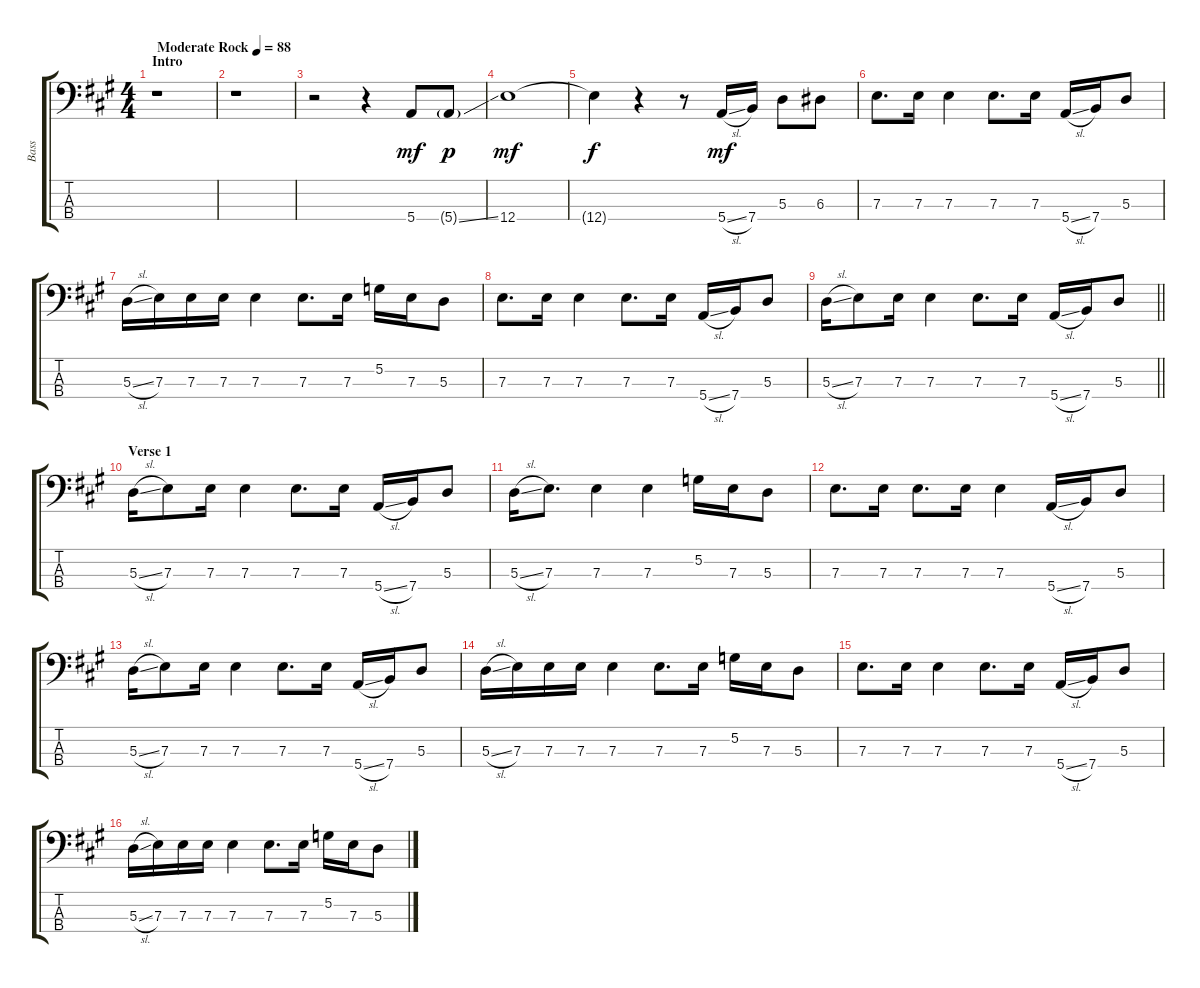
\track ("Bass" "Bass") {instrument electricbassfinger bank 177}
\staff {score tabs}
\tuning (G2 D2 A1 E1) {hide}
\ts (4 4)
\section ("" "Intro")
\tempo (88 "Moderate Rock")
\clef f4
\ks a
r.1{dy mf instrument electricbassfinger} |
r.1 |
r.2 r.4 5.4.8 5.4{ss g}.8{dy p} |
12.4.1{dy mf} |
12.4{t}.4{dy f} r.4 r.8 5.4{sl}.16{dy mf} 7.4.16 5.3.8 6.3.8 |
7.3.8{d} 7.3.16 7.3.4 7.3.8{d} 7.3.16 5.4{sl}.16 7.4.16 5.3.8 |
5.3{sl}.16 7.3.16 7.3.16 7.3.16 7.3.4 7.3.8{d} 7.3.16 5.2.16 7.3.16 5.3.8 |
7.3.8{d} 7.3.16 7.3.4 7.3.8{d} 7.3.16 5.4{sl}.16 7.4.16 5.3.8 |
\barLineRight lightlight
5.3{sl}.16 7.3.8 7.3.16 7.3.4 7.3.8{d} 7.3.16 5.4{sl}.16 7.4.16 5.3.8 |
\section ("" "Verse 1")
5.3{sl}.16 7.3.8 7.3.16 7.3.4 7.3.8{d} 7.3.16 5.4{sl}.16 7.4.16 5.3.8 |
5.3{sl}.16 7.3.8{d} 7.3.4 7.3.4 5.2.16 7.3.16 5.3.8 |
7.3.8{d} 7.3.16 7.3.8{d} 7.3.16 7.3.4 5.4{sl}.16 7.4.16 5.3.8 |
5.3{sl}.16 7.3.8 7.3.16 7.3.4 7.3.8{d} 7.3.16 5.4{sl}.16 7.4.16 5.3.8 |
5.3{sl}.16 7.3.16 7.3.16 7.3.16 7.3.4 7.3.8{d} 7.3.16 5.2.16 7.3.16 5.3.8 |
7.3.8{d} 7.3.16 7.3.4 7.3.8{d} 7.3.16 5.4{sl}.16 7.4.16 5.3.8 |
5.3{sl}.16 7.3.16 7.3.16 7.3.16 7.3.4 7.3.8{d} 7.3.16 5.2.16 7.3.16 5.3.8
